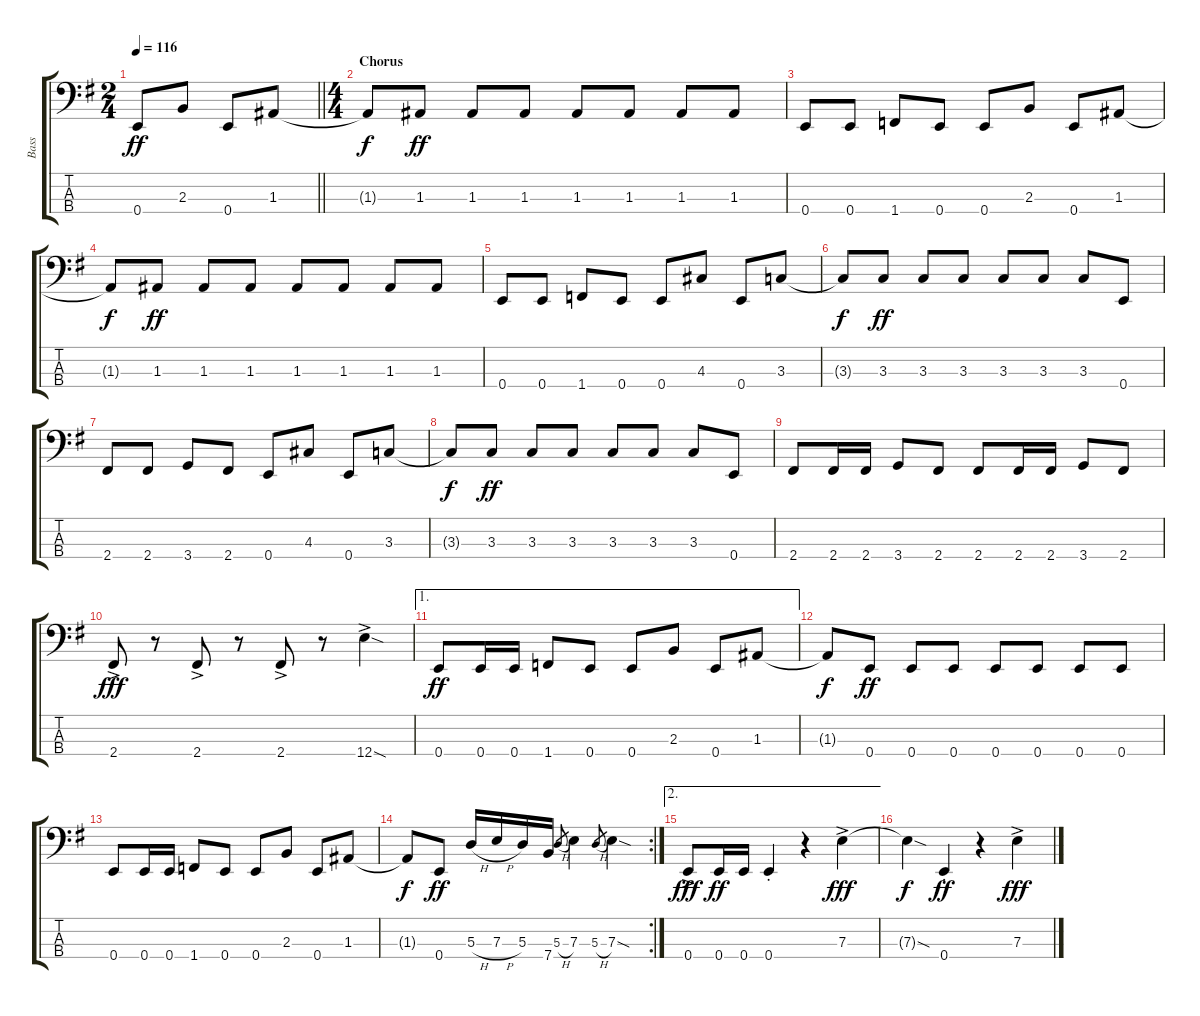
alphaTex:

\track ("Bass" "Bass") {instrument electricbassfinger}
\staff {score tabs}
\tuning (G2 D2 A1 E1) {hide}
\ts (2 4)
\tempo 116
\clef f4
\barLineRight lightlight
\ks g
0.4.8{dy ff} 2.3.8 0.4.8 1.3.8 |
\ts (4 4)
\section ("" "Chorus")
1.3{t}.8{dy f} 1.3.8{dy ff} 1.3.8 1.3.8 1.3.8 1.3.8 1.3.8 1.3.8 |
0.4.8 0.4.8 1.4.8 0.4.8 0.4.8 2.3.8 0.4.8 1.3.8 |
1.3{t}.8{dy f} 1.3.8{dy ff} 1.3.8 1.3.8 1.3.8 1.3.8 1.3.8 1.3.8 |
0.4.8 0.4.8 1.4.8 0.4.8 0.4.8 4.3.8 0.4.8 3.3.8 |
3.3{t}.8{dy f} 3.3.8{dy ff} 3.3.8 3.3.8 3.3.8 3.3.8 3.3.8 0.4.8 |
2.4.8 2.4.8 3.4.8 2.4.8 0.4.8 4.3.8 0.4.8 3.3.8 |
3.3{t}.8{dy f} 3.3.8{dy ff} 3.3.8 3.3.8 3.3.8 3.3.8 3.3.8 0.4.8 |
2.4.8 2.4.16 2.4.16 3.4.8 2.4.8 2.4.8 2.4.16 2.4.16 3.4.8 2.4.8 |
2.4{ac}.8{dy fff} r.8 2.4{ac}.8 r.8 2.4{ac}.8 r.8 12.4{sod ac}.4 |
\ae 1
0.4.8{dy ff} 0.4.16 0.4.16 1.4.8 0.4.8 0.4.8 2.3.8 0.4.8 1.3.8 |
1.3{t}.8{dy f} 0.4.8{dy ff} 0.4.8 0.4.8 0.4.8 0.4.8 0.4.8 0.4.8 |
0.4.8 0.4.16 0.4.16 1.4.8 0.4.8 0.4.8 2.3.8 0.4.8 1.3.8 |
\rc 2
1.3{t}.8{dy f} 0.4.8{dy ff} 5.3{h}.16 7.3{h}.16 5.3.16 7.4.16 5.3{h}.8{gr} 7.3.4 5.3{h}.8{gr} 7.3{sod}.4 |
\ae 2
0.4{ac}.8{dy fff} 0.4.16{dy ff} 0.4.16 0.4{st}.4 r.4 7.3{ac}.4{dy fff} |
7.3{sod t}.4{dy f} 0.4{st}.4{dy ff} r.4 7.3{ac}.4{dy fff}
